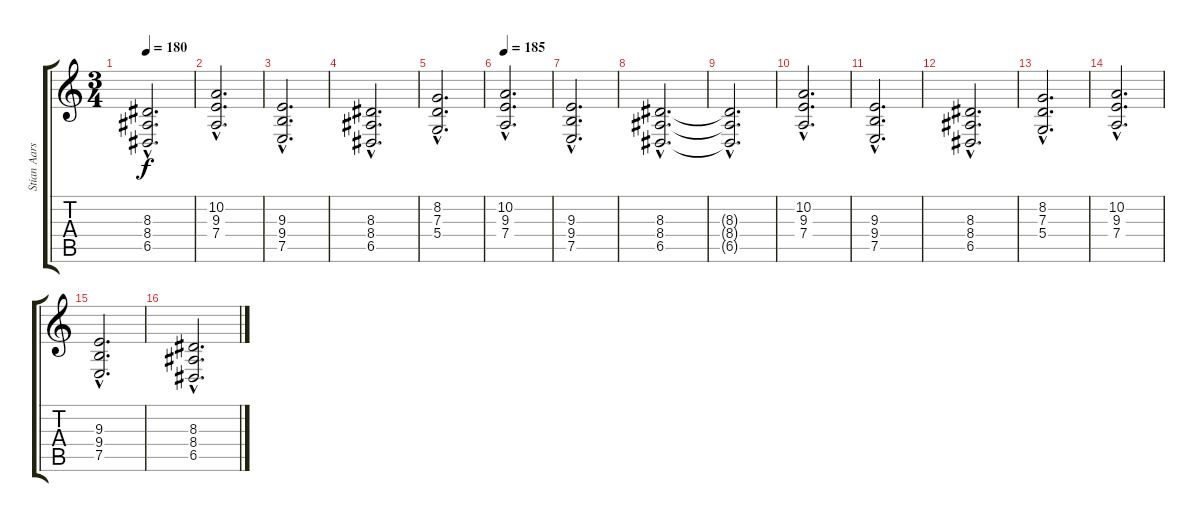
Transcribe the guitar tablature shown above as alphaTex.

\track ("Stian Aarstad" "Stian Aars") {instrument pad4choir}
\staff {score tabs}
\tuning (E4 B3 G3 D3 A2 E2) {hide}
\ts (3 4)
\tempo 180
\clef g2
\ks c
(8.3{hac t} 8.4{hac t} 6.5{hac t}).2{d dy f} |
(10.2{hac} 9.3{hac} 7.4{hac}).2{d} |
(9.3{hac} 9.4{hac} 7.5{hac}).2{d} |
(8.3{hac} 8.4{hac} 6.5{hac}).2{d} |
(8.2{hac} 7.3{hac} 5.4{hac}).2{d} |
\tempo 185
(10.2{hac} 9.3{hac} 7.4{hac}).2{d} |
(9.3{hac} 9.4{hac} 7.5{hac}).2{d} |
(8.3{hac} 8.4{hac} 6.5{hac}).2{d} |
(8.3{hac t} 8.4{hac t} 6.5{hac t}).2{d} |
(10.2{hac} 9.3{hac} 7.4{hac}).2{d} |
(9.3{hac} 9.4{hac} 7.5{hac}).2{d} |
(8.3{hac} 8.4{hac} 6.5{hac}).2{d} |
(8.2{hac} 7.3{hac} 5.4{hac}).2{d} |
(10.2{hac} 9.3{hac} 7.4{hac}).2{d} |
(9.3{hac} 9.4{hac} 7.5{hac}).2{d} |
(8.3{hac} 8.4{hac} 6.5{hac}).2{d}
